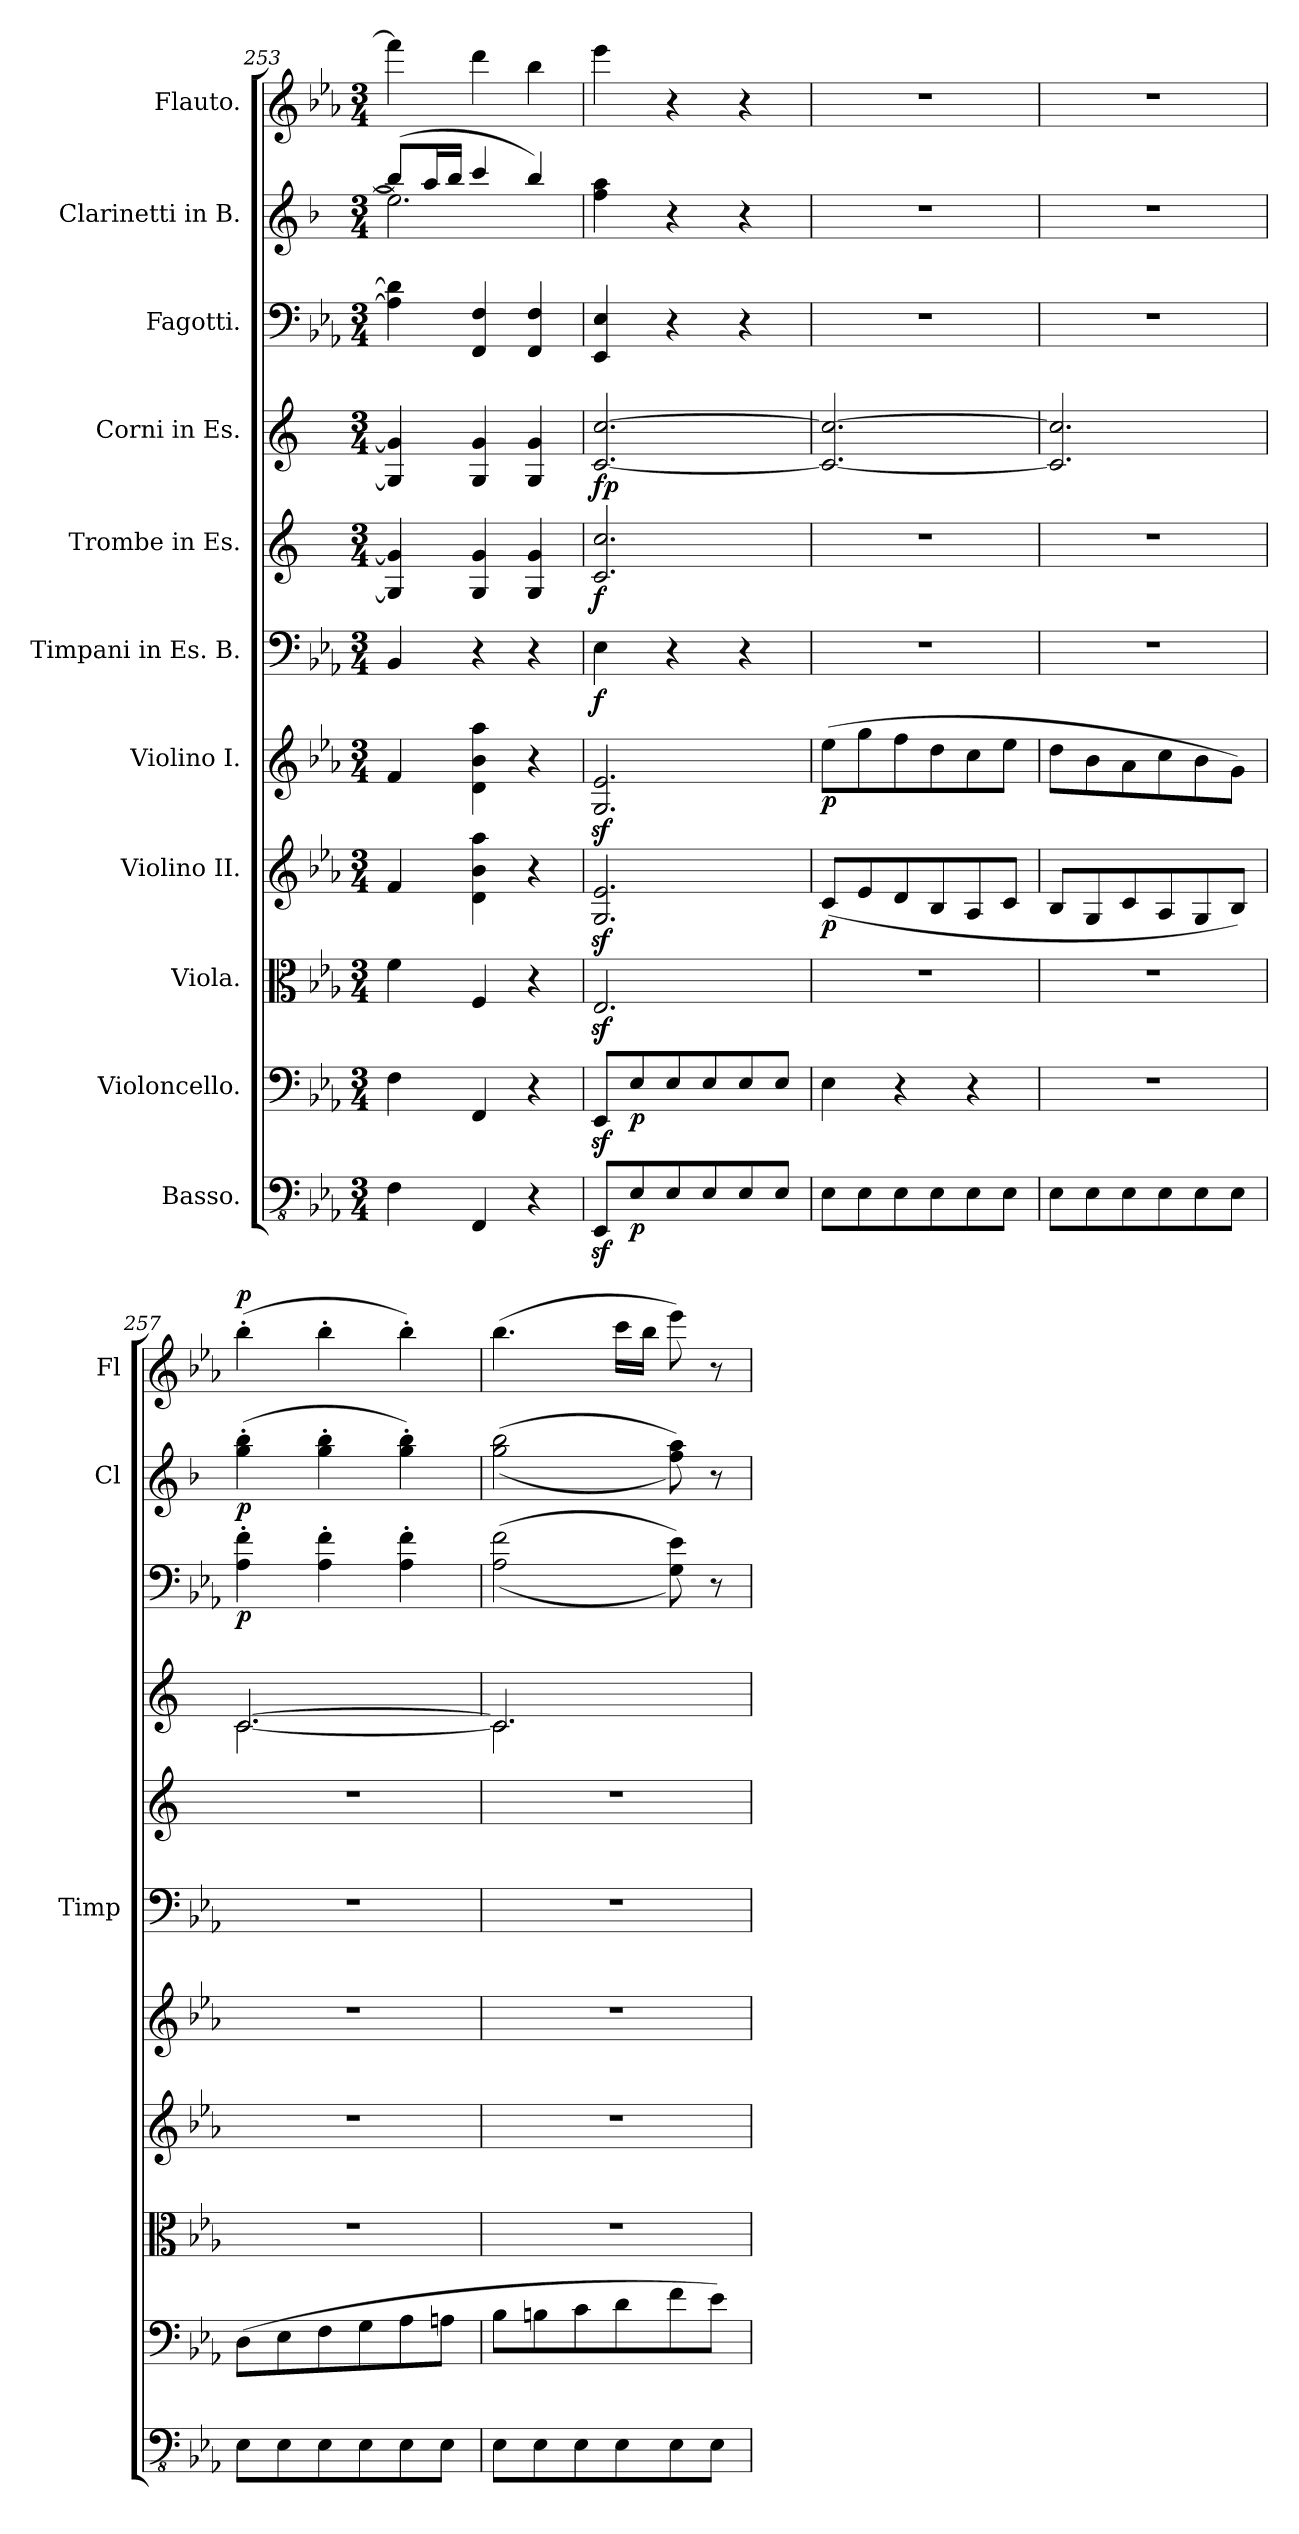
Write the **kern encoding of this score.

**kern	**dynam	**kern	**dynam	**kern	**kern	**dynam	**kern	**dynam	**kern	**dynam	**kern	**dynam	**kern	**dynam	**kern	**dynam	**kern	**dynam	**kern	**text	**dynam
*part11	*part11	*part10	*part10	*part9	*part8	*part8	*part7	*part7	*part6	*part6	*part5	*part5	*part4	*part4	*part3	*part3	*part2	*part2	*part1	*part1	*part1
*staff11	*staff11	*staff10	*staff10	*staff9	*staff8	*staff8	*staff7	*staff7	*staff6	*staff6	*staff5	*staff5	*staff4	*staff4	*staff3	*staff3	*staff2	*staff2	*staff1	*staff1	*staff1
*I"Basso.	*	*I"Violoncello.	*	*I"Viola.	*I"Violino II.	*	*I"Violino I.	*	*I"Timpani in Es. B.	*	*I"Trombe in Es.	*	*I"Corni in Es.	*	*I"Fagotti.	*	*I"Clarinetti in B.	*	*I"Flauto.	*	*
*	*	*	*	*	*	*	*	*	*I'Timp	*	*	*	*	*	*	*	*I'Cl	*	*I'Fl	*	*
*clefFv4	*	*clefF4	*	*clefC3	*clefG2	*	*clefG2	*	*clefF4	*	*clefG2	*	*clefG2	*	*clefF4	*	*clefG2	*	*clefG2	*	*
*	*	*	*	*	*	*	*	*	*	*	*ITrd-2c-3	*	*ITrd5c9	*	*	*	*ITrd1c2	*	*	*	*
*k[b-e-a-]	*	*k[b-e-a-]	*	*k[b-e-a-]	*k[b-e-a-]	*	*k[b-e-a-]	*	*k[b-e-a-]	*	*k[b-e-a-]	*	*k[b-e-a-]	*	*k[b-e-a-]	*	*k[b-e-a-]	*	*k[b-e-a-]	*	*
*M3/4	*	*M3/4	*	*M3/4	*M3/4	*	*M3/4	*	*M3/4	*	*M3/4	*	*M3/4	*	*M3/4	*	*M3/4	*	*M3/4	*	*
=253	=253	=253	=253	=253	=253	=253	=253	=253	=253	=253	=253	=253	=253	=253	=253	=253	=253	=253	=253	=253	=253
*	*	*	*	*	*	*	*	*	*	*	*	*	*	*	*	*	*^	*	*	*	*
4FF\	.	4F\	.	4f\	4f/	.	4f/	.	4BB-/	.	4B-/] 4b-/]	.	4BB-/] 4B-/]	.	4A-\] 4d\]	.	(>8aa-/L]	2.dd\]	.	4fff\]	.	.
.	.	.	.	.	.	.	.	.	.	.	.	.	.	.	.	.	16gg/L	.	.	.	.	.
.	.	.	.	.	.	.	.	.	.	.	.	.	.	.	.	.	16aa-/JJ	.	.	.	.	.
4FFF/	.	4FF/	.	4F/	4d\ 4b-\ 4aa-\	.	4d\ 4b-\ 4aa-\	.	4r	.	4B-/ 4b-/	.	4BB-/ 4B-/	.	4FF/ 4F/	.	4bb-/	.	.	4ddd\	.	.
!	!	!	!	!	!	!	!	!	!	!	!	!	!	!	!	!	!	!	!	!	!LO:LY:b	!
4r	.	4r	.	4r	4r	.	4r	.	4r	.	4B-/ 4b-/	.	4BB-/ 4B-/	.	4FF/ 4F/	.	4aa-/)	.	.	4bb-\	.	.
*	*	*	*	*	*	*	*	*	*	*	*	*	*	*	*	*	*v	*v	*	*	*	*
=254	=254	=254	=254	=254	=254	=254	=254	=254	=254	=254	=254	=254	=254	=254	=254	=254	=254	=254	=254	=254	=254
!	!	!	!	!	!	!	!	!	!	!LO:DY:b	!	!LO:DY:b	!	!LO:DY:b	!	!	!	!	!	!	!
8EEE-z</L	.	8EE-z</L	.	2.E-z</	2.G/z< 2.e-/z<	.	2.G/z< 2.e-/z<	.	4E-\	f	2.e-/ 2.ee-/	f	[2.E-/ [2.e-/	fp	4EE-/ 4E-/	.	4ee-\ 4gg\	.	4eee-\	.	.
!	!LO:DY:b	!	!LO:DY:b	!	!	!	!	!	!	!	!	!	!	!	!	!	!	!	!	!	!
8EE-/	p	8E-/	p	.	.	.	.	.	.	.	.	.	.	.	.	.	.	.	.	.	.
8EE-/	.	8E-/	.	.	.	.	.	.	4r	.	.	.	.	.	4r	.	4r	.	4r	.	.
8EE-/	.	8E-/	.	.	.	.	.	.	.	.	.	.	.	.	.	.	.	.	.	.	.
8EE-/	.	8E-/	.	.	.	.	.	.	4r	.	.	.	.	.	4r	.	4r	.	4r	.	.
8EE-/J	.	8E-/J	.	.	.	.	.	.	.	.	.	.	.	.	.	.	.	.	.	.	.
=255	=255	=255	=255	=255	=255	=255	=255	=255	=255	=255	=255	=255	=255	=255	=255	=255	=255	=255	=255	=255	=255
!	!	!	!	!	!	!LO:DY:b	!	!LO:DY:b	!	!	!	!	!	!	!	!	!	!	!	!	!
8EE-\L	.	4E-\	.	2.r	(<8c/L	p	(>8ee-\L	p	2.r	.	2.r	.	2.E-/_ 2.e-/_	.	2.r	.	2.r	.	2.r	.	.
8EE-\	.	.	.	.	8e-/	.	8gg\	.	.	.	.	.	.	.	.	.	.	.	.	.	.
8EE-\	.	4r	.	.	8d/	.	8ff\	.	.	.	.	.	.	.	.	.	.	.	.	.	.
8EE-\	.	.	.	.	8B-/	.	8dd\	.	.	.	.	.	.	.	.	.	.	.	.	.	.
8EE-\	.	4r	.	.	8A-/	.	8cc\	.	.	.	.	.	.	.	.	.	.	.	.	.	.
8EE-\J	.	.	.	.	8c/J	.	8ee-\J	.	.	.	.	.	.	.	.	.	.	.	.	.	.
=256	=256	=256	=256	=256	=256	=256	=256	=256	=256	=256	=256	=256	=256	=256	=256	=256	=256	=256	=256	=256	=256
8EE-\L	.	2.r	.	2.r	8B-/L	.	8dd\L	.	2.r	.	2.r	.	2.E-/] 2.e-/]	.	2.r	.	2.r	.	2.r	.	.
8EE-\	.	.	.	.	8G/	.	8b-\	.	.	.	.	.	.	.	.	.	.	.	.	.	.
8EE-\	.	.	.	.	8c/	.	8a-\	.	.	.	.	.	.	.	.	.	.	.	.	.	.
8EE-\	.	.	.	.	8A-/	.	8cc\	.	.	.	.	.	.	.	.	.	.	.	.	.	.
8EE-\	.	.	.	.	8G/	.	8b-\	.	.	.	.	.	.	.	.	.	.	.	.	.	.
8EE-\J	.	.	.	.	8B-/J)	.	8g\J)	.	.	.	.	.	.	.	.	.	.	.	.	.	.
=257	=257	=257	=257	=257	=257	=257	=257	=257	=257	=257	=257	=257	=257	=257	=257	=257	=257	=257	=257	=257	=257
*	*	*	*	*	*	*	*	*	*	*	*	*	*^	*	*	*	*	*	*	*	*
!	!	!	!	!	!	!	!	!	!	!	!	!	!	!	!	!	!LO:DY:b	!	!LO:DY:b	!	!	!LO:DY:b
8EE-\L	.	(>8D\L	.	2.r	2.r	.	2.r	.	2.r	.	2.r	.	[2.E-/	[2.E-\	.	4A-\' 4f\'	p	(>4ff\' 4aa-\'	p	(>4bb-'\	.	p
8EE-\	.	8E-\	.	.	.	.	.	.	.	.	.	.	.	.	.	.	.	.	.	.	.	.
8EE-\	.	8F\	.	.	.	.	.	.	.	.	.	.	.	.	.	4A-\' 4f\'	.	4ff\' 4aa-\'	.	4bb-'\	.	.
8EE-\	.	8G\	.	.	.	.	.	.	.	.	.	.	.	.	.	.	.	.	.	.	.	.
8EE-\	.	8A-\	.	.	.	.	.	.	.	.	.	.	.	.	.	4A-\' 4f\'	.	4ff\' 4aa-\')	.	4bb-'\)	.	.
8EE-\J	.	8An\J	.	.	.	.	.	.	.	.	.	.	.	.	.	.	.	.	.	.	.	.
=258	=258	=258	=258	=258	=258	=258	=258	=258	=258	=258	=258	=258	=258	=258	=258	=258	=258	=258	=258	=258	=258	=258
8EE-\L	.	8B-\L	.	2.r	2.r	.	2.r	.	2.r	.	2.r	.	2.E-/]	2.E-\]	.	(<(>2A-\ 2f\	.	(<(>2ff\ 2aa-\	.	(>4.bb-\	.	.
8EE-\	.	8Bn\	.	.	.	.	.	.	.	.	.	.	.	.	.	.	.	.	.	.	.	.
8EE-\	.	8c\	.	.	.	.	.	.	.	.	.	.	.	.	.	.	.	.	.	.	.	.
8EE-\	.	8d\	.	.	.	.	.	.	.	.	.	.	.	.	.	.	.	.	.	16ccc\LL	.	.
.	.	.	.	.	.	.	.	.	.	.	.	.	.	.	.	.	.	.	.	16bb-\JJ	.	.
8EE-\	.	8f\	.	.	.	.	.	.	.	.	.	.	.	.	.	8G\ 8e-\))	.	8ee-\ 8gg\))	.	8eee-\)	.	.
8EE-\J	.	8e-\J)	.	.	.	.	.	.	.	.	.	.	.	.	.	8r	.	8r	.	8r	.	.
*	*	*	*	*	*	*	*	*	*	*	*	*	*v	*v	*	*	*	*	*	*	*	*
=	=	=	=	=	=	=	=	=	=	=	=	=	=	=	=	=	=	=	=	=	=
*-	*-	*-	*-	*-	*-	*-	*-	*-	*-	*-	*-	*-	*-	*-	*-	*-	*-	*-	*-	*-	*-
